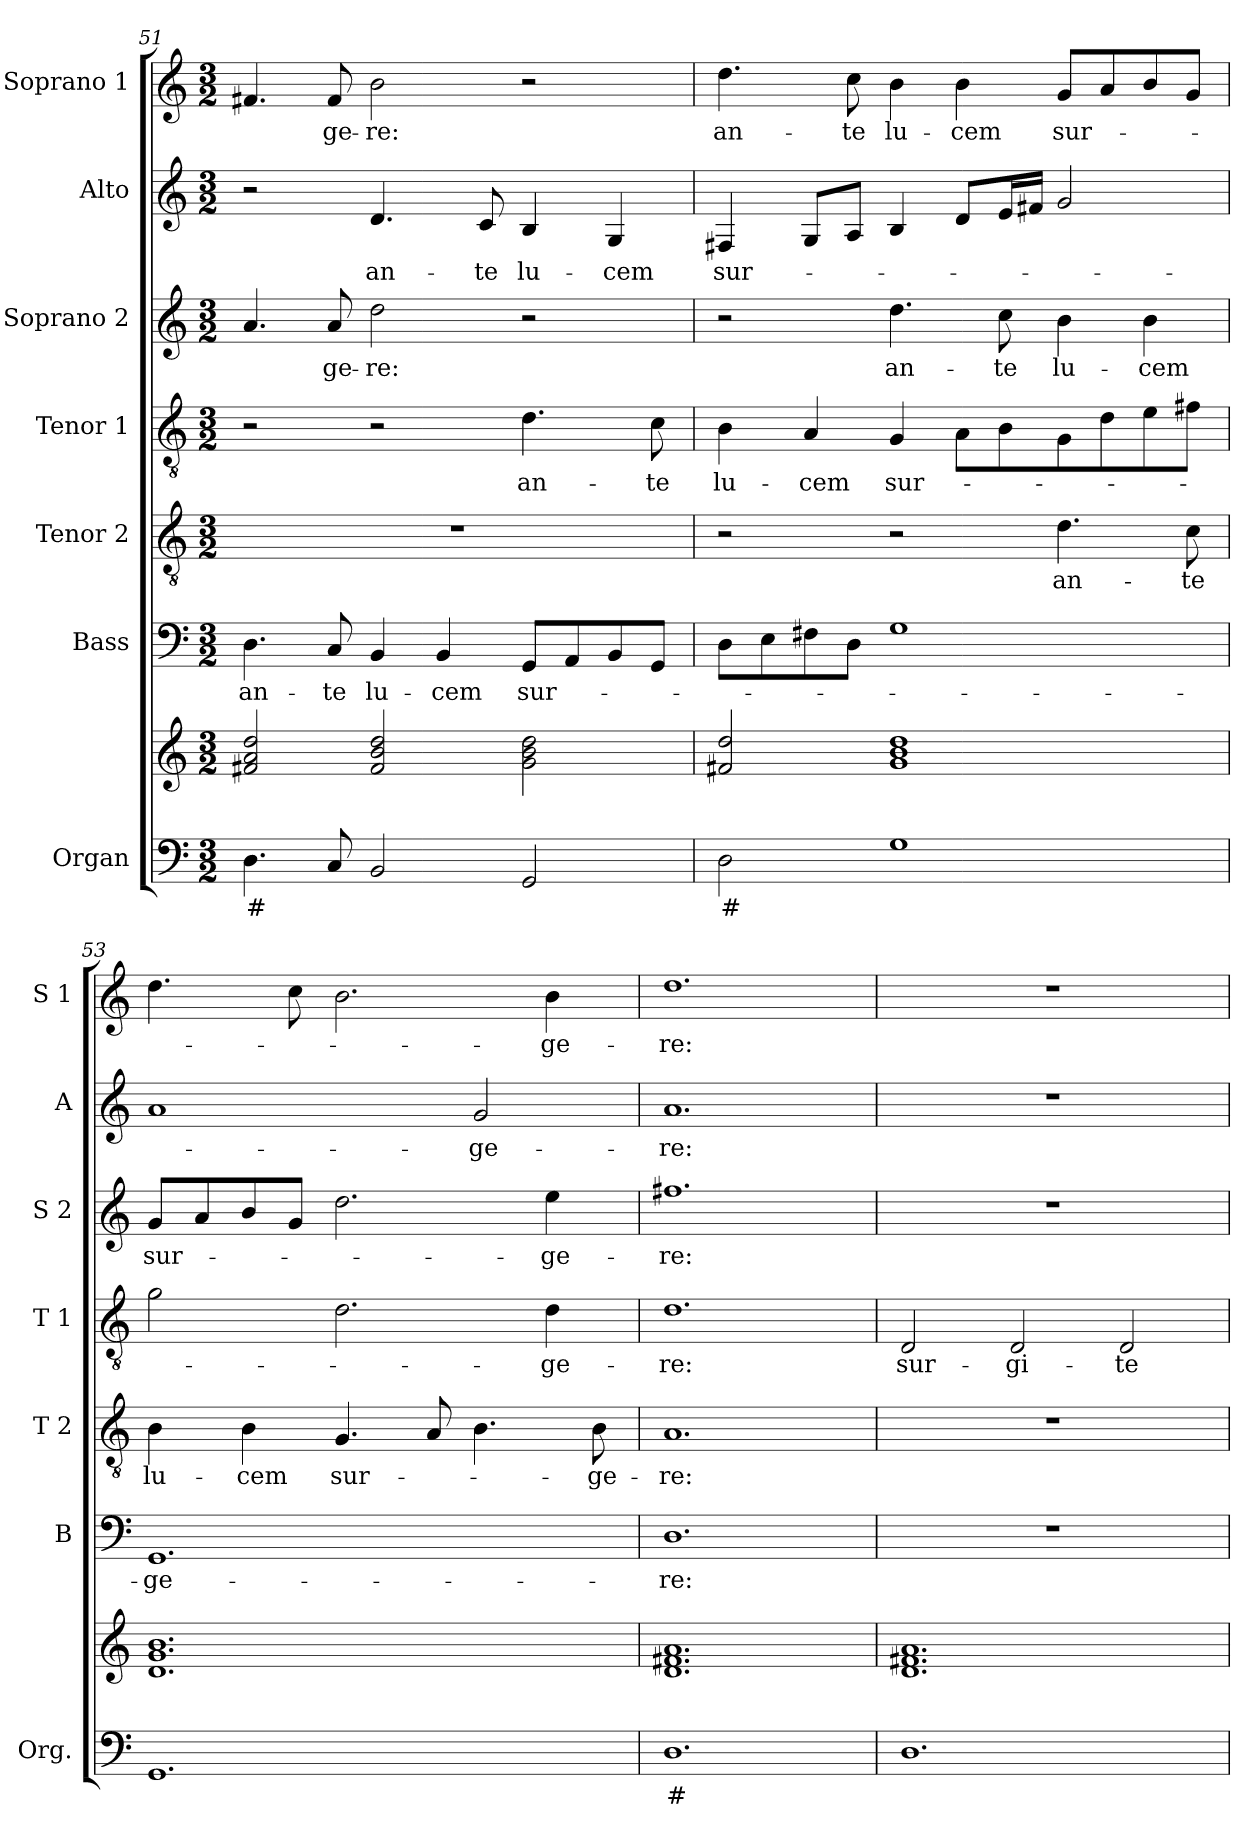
**kern	**text	**kern	**kern	**text	**kern	**text	**kern	**text	**kern	**text	**kern	**text	**kern	**text
*part7	*part7	*part7	*part6	*part6	*part5	*part5	*part4	*part4	*part3	*part3	*part2	*part2	*part1	*part1
*staff8	*staff8	*staff7	*staff6	*staff6	*staff5	*staff5	*staff4	*staff4	*staff3	*staff3	*staff2	*staff2	*staff1	*staff1
*I"Organ	*	*	*I"Bass	*	*I"Tenor 2	*	*I"Tenor 1	*	*I"Soprano 2	*	*I"Alto	*	*I"Soprano 1	*
*I'Org.	*	*	*I'B	*	*I'T 2	*	*I'T 1	*	*I'S 2	*	*I'A	*	*I'S 1	*
!!LO:PB:g=z
*clefF4	*	*clefG2	*clefF4	*	*clefGv2	*	*clefGv2	*	*clefG2	*	*clefG2	*	*clefG2	*
*k[]	*	*k[]	*k[]	*	*k[]	*	*k[]	*	*k[]	*	*k[]	*	*k[]	*
*M3/2	*	*M3/2	*M3/2	*	*M3/2	*	*M3/2	*	*M3/2	*	*M3/2	*	*M3/2	*
=51	=51	=51	=51	=51	=51	=51	=51	=51	=51	=51	=51	=51	=51	=51
!	!LO:LY:b	!	!	!LO:LY:b	!	!	!	!	!	!	!	!	!	!
4.D\	#	2f#X!/ 2a!/ 2dd!/	4.D\	an-	1.r	.	2r	.	4.a/	.	2r	.	4.f#X/	.
!	!	!	!	!LO:LY:b	!	!	!	!	!	!LO:LY:b	!	!	!	!LO:LY:b
8C/	.	.	8C/	-te	.	.	.	.	8a/	-ge-	.	.	8f#/	-ge-
!	!	!	!	!LO:LY:b	!	!	!	!	!	!LO:LY:b	!	!LO:LY:b	!	!LO:LY:b
2BB/	.	2f#!/ 2b!/ 2dd!/	4BB/	lu-	.	.	2r	.	2dd\	-re:	4.d/	an-	2b\	-re:
!	!	!	!	!LO:LY:b	!	!	!	!	!	!	!	!	!	!
.	.	.	4BB/	-cem	.	.	.	.	.	.	.	.	.	.
!	!	!	!	!	!	!	!	!	!	!	!	!LO:LY:b	!	!
.	.	.	.	.	.	.	.	.	.	.	8c/	-te	.	.
!	!	!	!	!LO:LY:b	!	!	!	!LO:LY:b	!	!	!	!LO:LY:b	!	!
2GG/	.	2g!\ 2b!\ 2dd!\	8GG/L	sur-	.	.	4.d\	an-	2r	.	4B/	lu-	2r	.
.	.	.	8AA/	.	.	.	.	.	.	.	.	.	.	.
!	!	!	!	!	!	!	!	!	!	!	!	!LO:LY:b	!	!
.	.	.	8BB/	.	.	.	.	.	.	.	4G/	-cem	.	.
!	!	!	!	!	!	!	!	!LO:LY:b	!	!	!	!	!	!
.	.	.	8GG/J	.	.	.	8c\	-te	.	.	.	.	.	.
=52	=52	=52	=52	=52	=52	=52	=52	=52	=52	=52	=52	=52	=52	=52
!	!LO:LY:b	!	!	!	!	!	!	!LO:LY:b	!	!	!	!LO:LY:b	!	!LO:LY:b
2D\	#	2f#X!/ 2dd!/	8D\L	.	2r	.	4B\	lu-	2r	.	4F#X/	sur-	4.dd\	an-
.	.	.	8E\	.	.	.	.	.	.	.	.	.	.	.
!	!	!	!	!	!	!	!	!LO:LY:b	!	!	!	!	!	!
.	.	.	8F#X\	.	.	.	4A/	-cem	.	.	8G/L	.	.	.
!	!	!	!	!	!	!	!	!	!	!	!	!	!	!LO:LY:b
.	.	.	8D\J	.	.	.	.	.	.	.	8A/J	.	8cc\	-te
!	!	!	!	!	!	!	!	!LO:LY:b	!	!LO:LY:b	!	!	!	!LO:LY:b
1G	.	1g! 1b! 1dd!	1G	.	2r	.	4G/	sur-	4.dd\	an-	4B/	.	4b\	lu-
!	!	!	!	!	!	!	!	!	!	!	!	!	!	!LO:LY:b
.	.	.	.	.	.	.	8A\L	.	.	.	8d/L	.	4b\	-cem
!	!	!	!	!	!	!	!	!	!	!LO:LY:b	!	!	!	!
.	.	.	.	.	.	.	8B\	.	8cc\	-te	16e/L	.	.	.
.	.	.	.	.	.	.	.	.	.	.	16f#X/JJ	.	.	.
!	!	!	!	!	!	!LO:LY:b	!	!	!	!LO:LY:b	!	!	!	!LO:LY:b
.	.	.	.	.	4.d\	an-	8G\	.	4b\	lu-	2g/	.	8g/L	sur-
.	.	.	.	.	.	.	8d\	.	.	.	.	.	8a/	.
!	!	!	!	!	!	!	!	!	!	!LO:LY:b	!	!	!	!
.	.	.	.	.	.	.	8e\	.	4b\	-cem	.	.	8b/	.
!	!	!	!	!	!	!LO:LY:b	!	!	!	!	!	!	!	!
.	.	.	.	.	8c\	-te	8f#X\J	.	.	.	.	.	8g/J	.
=53	=53	=53	=53	=53	=53	=53	=53	=53	=53	=53	=53	=53	=53	=53
!	!	!	!	!LO:LY:b	!	!LO:LY:b	!	!	!	!LO:LY:b	!	!	!	!
1.GG	.	1.d! 1.g! 1.b!	1.GG	-ge-	4B\	lu-	2g\	.	8g/L	sur-	1a	.	4.dd\	.
.	.	.	.	.	.	.	.	.	8a/	.	.	.	.	.
!	!	!	!	!	!	!LO:LY:b	!	!	!	!	!	!	!	!
.	.	.	.	.	4B\	-cem	.	.	8b/	.	.	.	.	.
.	.	.	.	.	.	.	.	.	8g/J	.	.	.	8cc\	.
!	!	!	!	!	!	!LO:LY:b	!	!	!	!	!	!	!	!
.	.	.	.	.	4.G/	sur-	2.d\	.	2.dd\	.	.	.	2.b\	.
.	.	.	.	.	8A/	.	.	.	.	.	.	.	.	.
!	!	!	!	!	!	!	!	!	!	!	!	!LO:LY:b	!	!
.	.	.	.	.	4.B\	.	.	.	.	.	2g/	-ge-	.	.
!	!	!	!	!	!	!	!	!LO:LY:b	!	!LO:LY:b	!	!	!	!LO:LY:b
.	.	.	.	.	.	.	4d\	-ge-	4ee\	-ge-	.	.	4b\	-ge-
!	!	!	!	!	!	!LO:LY:b	!	!	!	!	!	!	!	!
.	.	.	.	.	8B\	-ge-	.	.	.	.	.	.	.	.
=54	=54	=54	=54	=54	=54	=54	=54	=54	=54	=54	=54	=54	=54	=54
!	!LO:LY:b	!	!	!LO:LY:b	!	!LO:LY:b	!	!LO:LY:b	!	!LO:LY:b	!	!LO:LY:b	!	!LO:LY:b
1.D	#	1.d! 1.f#X! 1.a!	1.D	-re:	1.A	-re:	1.d	-re:	1.ff#X	-re:	1.a	-re:	1.dd	-re:
!!LO:PB:g=z
=55	=55	=55	=55	=55	=55	=55	=55	=55	=55	=55	=55	=55	=55	=55
!	!	!	!	!	!	!	!	!LO:LY:b	!	!	!	!	!	!
1.D	.	1.d! 1.f#X! 1.a!	1.r	.	1.r	.	2D/	sur-	1.r	.	1.r	.	1.r	.
!	!	!	!	!	!	!	!	!LO:LY:b	!	!	!	!	!	!
.	.	.	.	.	.	.	2D/	-gi-	.	.	.	.	.	.
!	!	!	!	!	!	!	!	!LO:LY:b	!	!	!	!	!	!
.	.	.	.	.	.	.	2D/	-te	.	.	.	.	.	.
=	=	=	=	=	=	=	=	=	=	=	=	=	=	=
*-	*-	*-	*-	*-	*-	*-	*-	*-	*-	*-	*-	*-	*-	*-
